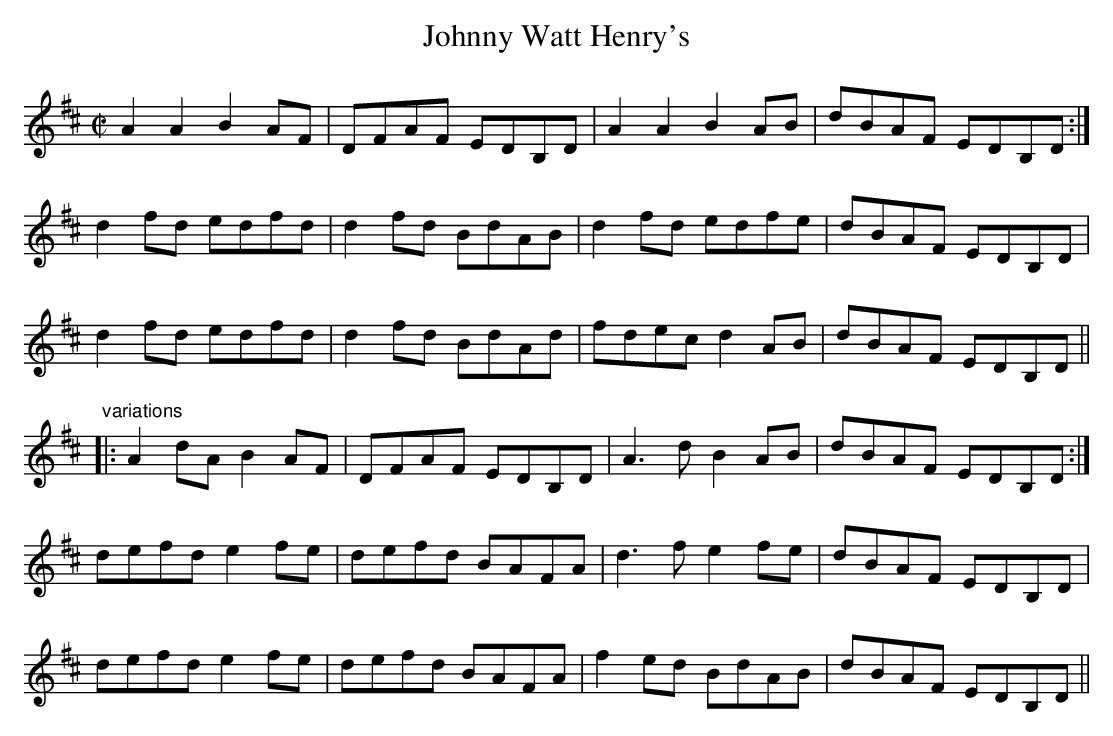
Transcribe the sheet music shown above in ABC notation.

X:1
T:Johnny Watt Henry's
M:C|
K:D
A2A2 B2AF|DFAF EDB,D|A2A2 B2AB|dBAF EDB,D:|
d2fd edfd|d2fd BdAB|d2fd edfe|dBAF EDB,D|
d2fd edfd|d2fd BdAd|fdec d2AB|dBAF EDB,D||
"variations"
|:A2dA B2AF|DFAF EDB,D|A3d B2AB|dBAF EDB,D:|
defd e2fe|defd BAFA|d3f e2fe|dBAF EDB,D|
defd e2fe|defd BAFA|f2ed BdAB|dBAF EDB,D||
